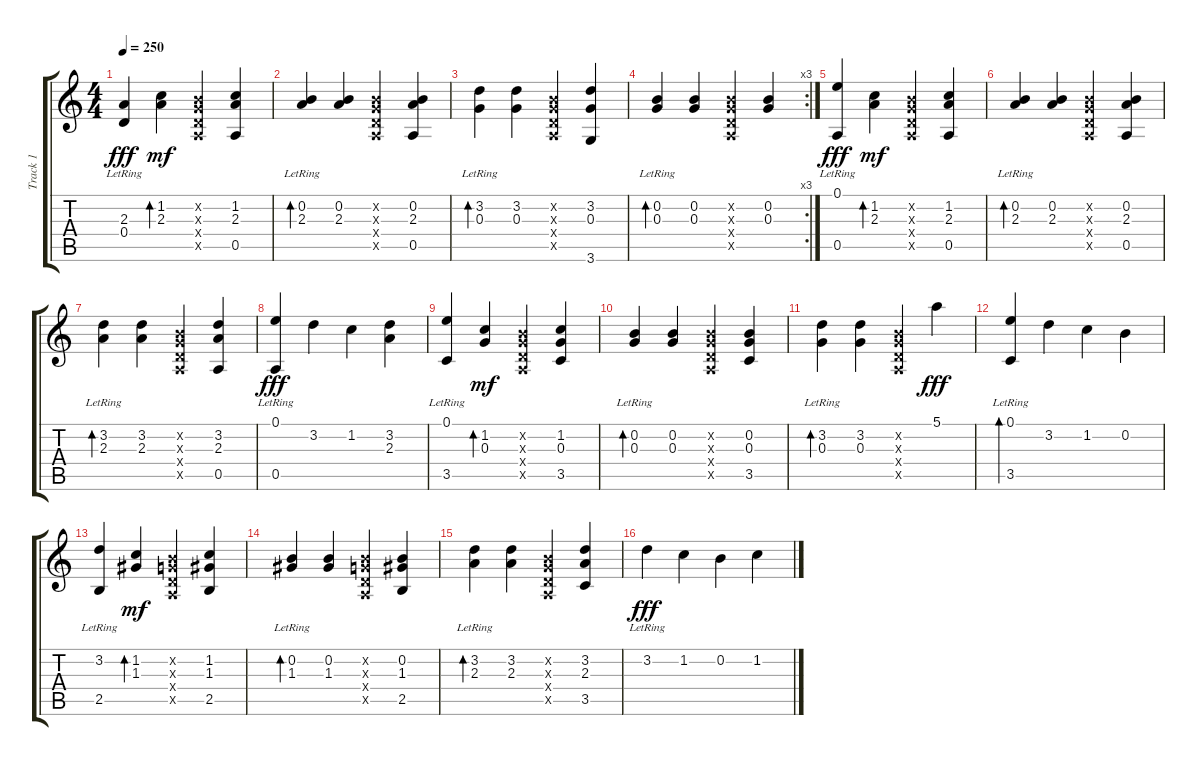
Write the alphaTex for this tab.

\track ("Track 1" "Track 1") {instrument acousticguitarsteel}
\staff {score tabs}
\tuning (E4 B3 G3 D3 A2 E2) {hide}
\ts (4 4)
\tempo 250
\clef g2
\ks c
(2.3{lr} 0.4).4{dy fff} (1.2 2.3).4{bd 60 dy mf} (0.2{x} 0.3{x} 0.4{x} 0.5{x}).4 (1.2 2.3 0.5).4 |
(0.2{lr} 2.3).4{bd 60} (0.2 2.3).4 (0.2{x} 0.3{x} 0.4{x} 0.5{x}).4 (0.2 2.3 0.5).4 |
(3.2{lr} 0.3).4{bd 60} (3.2 0.3).4 (0.2{x} 0.3{x} 0.4{x} 0.5{x}).4 (3.2 0.3 3.6).4 |
\rc 3
(0.2{lr} 0.3).4{bd 60} (0.2 0.3).4 (0.2{x} 0.3{x} 0.4{x} 0.5{x}).4 (0.2 0.3).4 |
(0.1{lr} 0.5).4{dy fff} (1.2 2.3).4{bd 60 dy mf} (0.2{x} 0.3{x} 0.4{x} 0.5{x}).4 (1.2 2.3 0.5).4 |
(0.2{lr} 2.3).4{bd 60} (0.2 2.3).4 (0.2{x} 0.3{x} 0.4{x} 0.5{x}).4 (0.2 2.3 0.5).4 |
(3.2{lr} 2.3).4{bd 60} (3.2 2.3).4 (0.2{x} 0.3{x} 0.4{x} 0.5{x}).4 (3.2 2.3 0.5).4 |
(0.1{lr} 0.5{lr}).4{dy fff} 3.2.4 1.2.4 (3.2 2.3).4 |
(0.1{lr} 3.5).4 (1.2 0.3).4{bd 60 dy mf} (0.2{x} 0.3{x} 0.4{x} 0.5{x}).4 (1.2 0.3 3.5).4 |
(0.2{lr} 0.3).4{bd 60} (0.2 0.3).4 (0.2{x} 0.3{x} 0.4{x} 0.5{x}).4 (0.2 0.3 3.5).4 |
(3.2{lr} 0.3).4{bd 60} (3.2 0.3).4 (0.2{x} 0.3{x} 0.4{x} 0.5{x}).4 5.1.4{dy fff} |
(0.1{lr} 3.5).4{bd 60} 3.2.4 1.2.4 0.2.4 |
(3.2{lr} 2.5).4 (1.2 1.3).4{bd 60 dy mf} (0.2{x} 0.3{x} 0.4{x} 0.5{x}).4 (1.2 1.3 2.5).4 |
(0.2{lr} 1.3).4{bd 60} (0.2 1.3).4 (0.2{x} 0.3{x} 0.4{x} 0.5{x}).4 (0.2 1.3 2.5).4 |
(3.2{lr} 2.3).4{bd 60} (3.2 2.3).4 (0.2{x} 0.3{x} 0.4{x} 0.5{x}).4 (3.2 2.3 3.5).4 |
3.2{lr}.4{dy fff} 1.2.4 0.2.4 1.2.4
